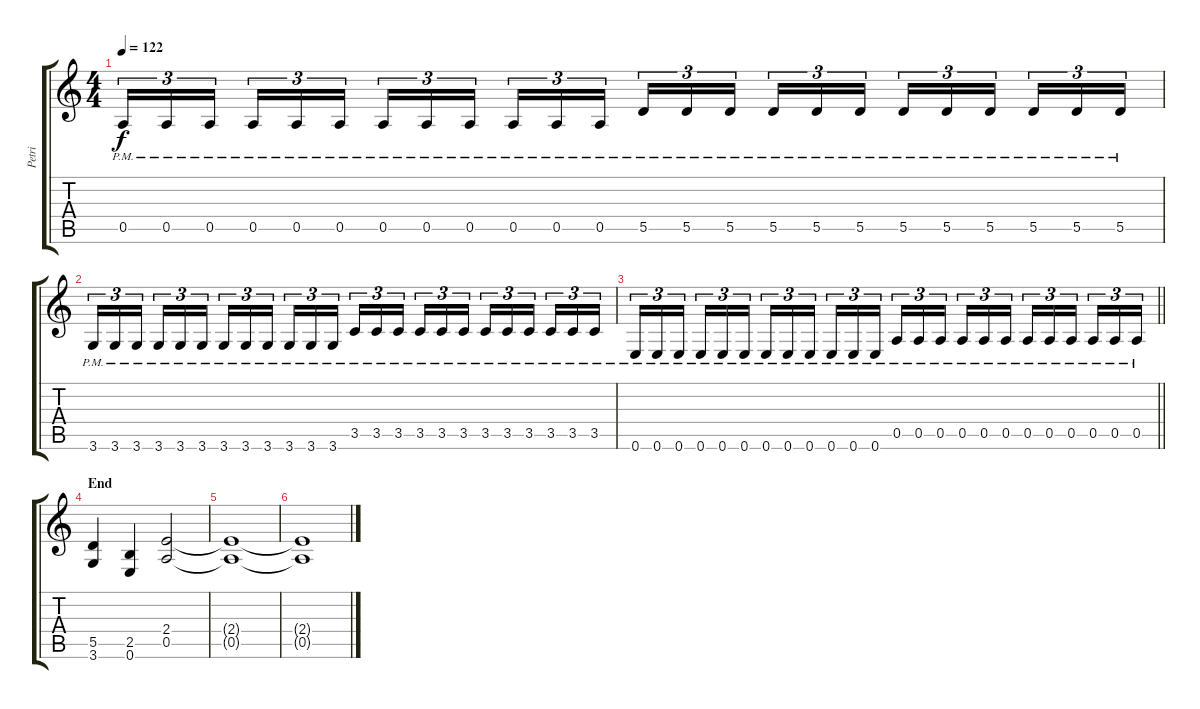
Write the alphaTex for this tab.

\track ("Petri" "Petri") {instrument distortionguitar}
\staff {score tabs}
\tuning (E4 B3 G3 D3 A2 E2) {hide}
\ts (4 4)
\tempo 122
\clef g2
\ks c
0.5{pm}.16{tu (3 2) dy f} 0.5{pm}.16{tu (3 2)} 0.5{pm}.16{tu (3 2) beam splitsecondary} 0.5{pm}.16{tu (3 2)} 0.5{pm}.16{tu (3 2)} 0.5{pm}.16{tu (3 2)} 0.5{pm}.16{tu (3 2)} 0.5{pm}.16{tu (3 2)} 0.5{pm}.16{tu (3 2) beam splitsecondary} 0.5{pm}.16{tu (3 2)} 0.5{pm}.16{tu (3 2)} 0.5{pm}.16{tu (3 2)} 5.5{pm}.16{tu (3 2)} 5.5{pm}.16{tu (3 2)} 5.5{pm}.16{tu (3 2) beam splitsecondary} 5.5{pm}.16{tu (3 2)} 5.5{pm}.16{tu (3 2)} 5.5{pm}.16{tu (3 2)} 5.5{pm}.16{tu (3 2)} 5.5{pm}.16{tu (3 2)} 5.5{pm}.16{tu (3 2) beam splitsecondary} 5.5{pm}.16{tu (3 2)} 5.5{pm}.16{tu (3 2)} 5.5{pm}.16{tu (3 2)} |
3.6{pm}.16{tu (3 2)} 3.6{pm}.16{tu (3 2)} 3.6{pm}.16{tu (3 2) beam splitsecondary} 3.6{pm}.16{tu (3 2)} 3.6{pm}.16{tu (3 2)} 3.6{pm}.16{tu (3 2)} 3.6{pm}.16{tu (3 2)} 3.6{pm}.16{tu (3 2)} 3.6{pm}.16{tu (3 2) beam splitsecondary} 3.6{pm}.16{tu (3 2)} 3.6{pm}.16{tu (3 2)} 3.6{pm}.16{tu (3 2)} 3.5{pm}.16{tu (3 2)} 3.5{pm}.16{tu (3 2)} 3.5{pm}.16{tu (3 2) beam splitsecondary} 3.5{pm}.16{tu (3 2)} 3.5{pm}.16{tu (3 2)} 3.5{pm}.16{tu (3 2)} 3.5{pm}.16{tu (3 2)} 3.5{pm}.16{tu (3 2)} 3.5{pm}.16{tu (3 2) beam splitsecondary} 3.5{pm}.16{tu (3 2)} 3.5{pm}.16{tu (3 2)} 3.5{pm}.16{tu (3 2)} |
\barLineRight lightlight
0.6{pm}.16{tu (3 2)} 0.6{pm}.16{tu (3 2)} 0.6{pm}.16{tu (3 2) beam splitsecondary} 0.6{pm}.16{tu (3 2)} 0.6{pm}.16{tu (3 2)} 0.6{pm}.16{tu (3 2)} 0.6{pm}.16{tu (3 2)} 0.6{pm}.16{tu (3 2)} 0.6{pm}.16{tu (3 2) beam splitsecondary} 0.6{pm}.16{tu (3 2)} 0.6{pm}.16{tu (3 2)} 0.6{pm}.16{tu (3 2)} 0.5{pm}.16{tu (3 2)} 0.5{pm}.16{tu (3 2)} 0.5{pm}.16{tu (3 2) beam splitsecondary} 0.5{pm}.16{tu (3 2)} 0.5{pm}.16{tu (3 2)} 0.5{pm}.16{tu (3 2)} 0.5{pm}.16{tu (3 2)} 0.5{pm}.16{tu (3 2)} 0.5{pm}.16{tu (3 2) beam splitsecondary} 0.5{pm}.16{tu (3 2)} 0.5{pm}.16{tu (3 2)} 0.5{pm}.16{tu (3 2)} |
\section ("" "End")
(5.5 3.6).4 (2.5 0.6).4 (2.4 0.5).2 |
(2.4{t} 0.5{t}).1 |
(2.4{t} 0.5{t}).1
